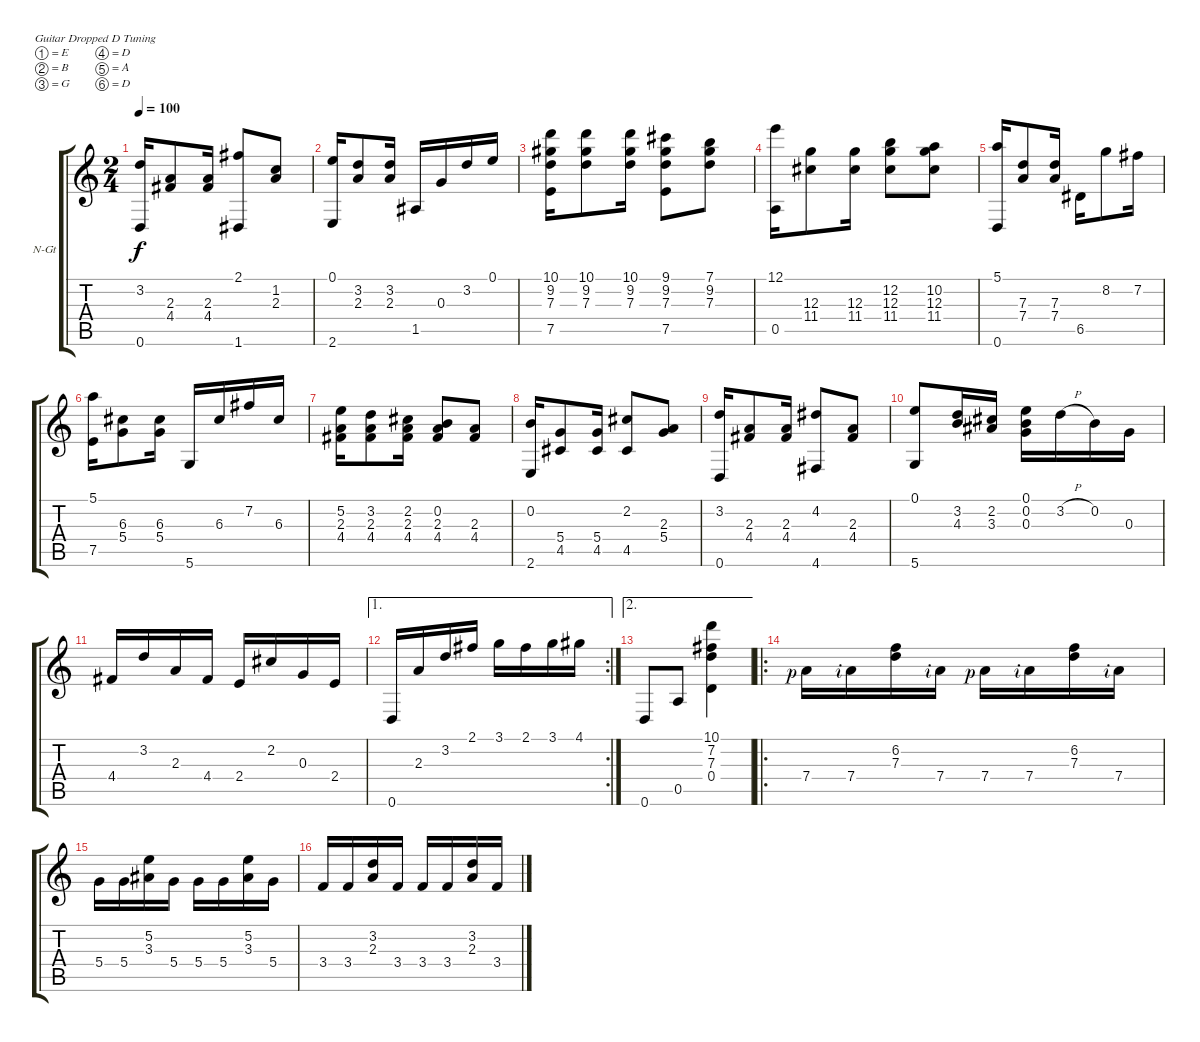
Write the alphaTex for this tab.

\bracketExtendMode groupsimilarinstruments
\firstSystemTrackNameOrientation horizontal
\otherSystemsTrackNameOrientation horizontal
\track ("Track 1" "N-Gt") {instrument acousticguitarnylon}
\staff {score tabs}
\tuning (E4 B3 G3 D3 A2 D2)
\ts (2 4)
\tempo 100
\clef g2
\ks c
(3.2 0.6).16{dy f} (2.3 4.4).8 (2.3 4.4).16 (2.1 1.6).8 (1.2 2.3).8 |
(0.1 2.6).16 (3.2 2.3).8 (3.2 2.3).16 1.5.16 0.3.16 3.2.16 0.1.16 |
(10.1 9.2 7.3 7.5).16 (10.1 9.2 7.3).8 (10.1 9.2 7.3).16 (9.1 9.2 7.3 7.5).8 (7.1 9.2 7.3).8 |
(12.1 0.5).16 (12.3 11.4).8 (12.3 11.4).16 (12.2 12.3 11.4).8 (10.2 12.3 11.4).8 |
(5.1 0.6).16 (7.3 7.4).8 (7.3 7.4).16 6.5.16 8.2.8 7.2.16 |
(5.1 7.5).16 (6.3 5.4).8 (6.3 5.4).16 5.6.16 6.3.16 7.2.16 6.3.16 |
(5.2 2.3 4.4).16 (3.2 2.3 4.4).8 (2.2 2.3 4.4).16 (0.2 2.3 4.4).8 (2.3 4.4).8 |
(0.2 2.6).16 (5.4 4.5).8 (5.4 4.5).16 (2.2 4.5).8 (2.3 5.4).8 |
(3.2 0.6).16 (2.3 4.4).8 (2.3 4.4).16 (4.2 4.6).8 (2.3 4.4).8 |
(0.1 5.6).8 (3.2 4.3).16 (2.2 3.3).16 (0.1 0.2 0.3).16 3.2{h}.16 0.2.16 0.3.16 |
4.4.16 3.2.16 2.3.16 4.4.16 2.4.16 2.2.16 0.3.16 2.4.16 |
\ae 1
\rc 2
0.6.16 2.3.16 3.2.16 2.1.16 3.1.16 2.1.16 3.1.16 4.1.16 |
\ae 2
0.6.8 0.5.8 (10.1 7.2 7.3 0.4).4 |
\ro
7.4{rf 1}.16 7.4{rf 2}.16 (6.2 7.3).16 7.4{rf 2}.16 7.4{rf 1}.16 7.4{rf 2}.16 (6.2 7.3).16 7.4{rf 2}.16 |
5.4.16 5.4.16 (5.2 3.3).16 5.4.16 5.4.16 5.4.16 (5.2 3.3).16 5.4.16 |
3.4.16 3.4.16 (3.2 2.3).16 3.4.16 3.4.16 3.4.16 (3.2 2.3).16 3.4.16
